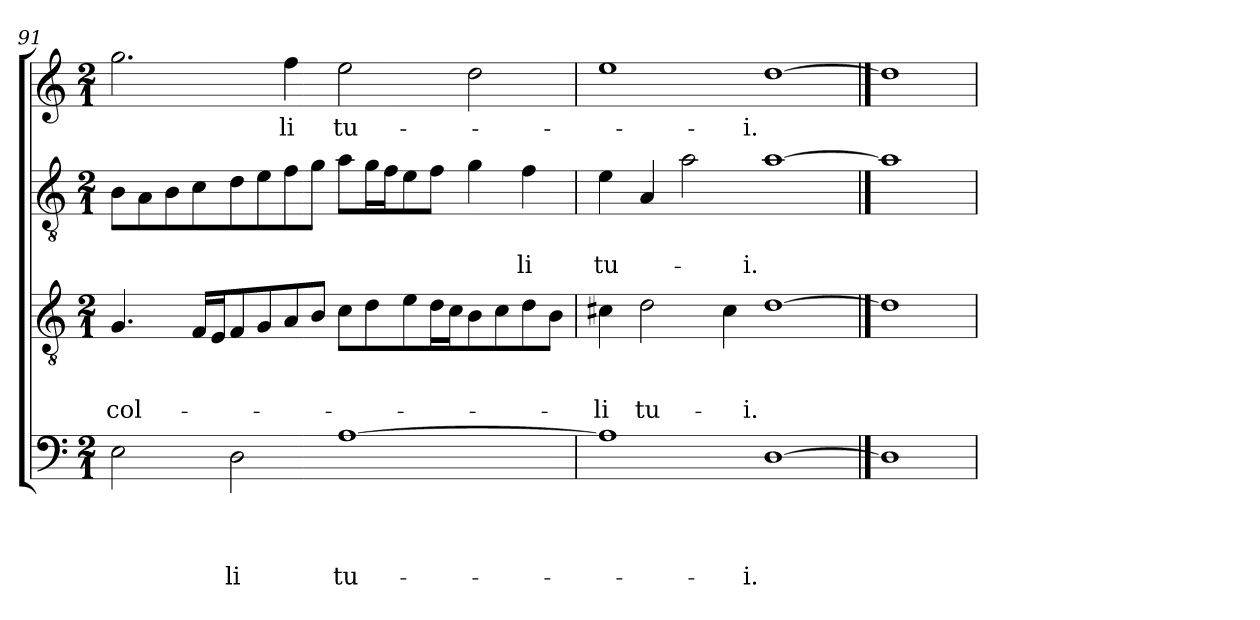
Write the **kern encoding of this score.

**kern	**text	**text	**text	**text	**kern	**text	**text	**text	**kern	**text	**text	**kern	**text
*part4	*part4	*part4	*part4	*part4	*part3	*part3	*part3	*part3	*part2	*part2	*part2	*part1	*part1
*staff4	*staff4	*staff4	*staff4	*staff4	*staff3	*staff3	*staff3	*staff3	*staff2	*staff2	*staff2	*staff1	*staff1
*clefF4	*	*	*	*	*clefGv2	*	*	*	*clefGv2	*	*	*clefG2	*
*k[]	*	*	*	*	*k[]	*	*	*	*k[]	*	*	*k[]	*
*C:	*	*	*	*	*C:	*	*	*	*C:	*	*	*C:	*
*M2/1	*	*	*	*	*M2/1	*	*	*	*M2/1	*	*	*M2/1	*
=91	=91	=91	=91	=91	=91	=91	=91	=91	=91	=91	=91	=91	=91
!	!	!	!	!	!	!	!	!LO:LY:b	!	!	!	!	!
2E\	.	.	.	.	4.G/	.	.	col-	8B\L	.	.	2.gg\	.
.	.	.	.	.	.	.	.	.	8A\	.	.	.	.
.	.	.	.	.	.	.	.	.	8B\	.	.	.	.
.	.	.	.	.	16F/LL	.	.	.	8c\	.	.	.	.
.	.	.	.	.	16E/J	.	.	.	.	.	.	.	.
!	!	!	!	!LO:LY:b	!	!	!	!	!	!	!	!	!
2D\	.	.	.	-li	8F/	.	.	.	8d\	.	.	.	.
.	.	.	.	.	8G/	.	.	.	8e\	.	.	.	.
!	!	!	!	!	!	!	!	!	!	!	!	!	!LO:LY:b
.	.	.	.	.	8A/	.	.	.	8f\	.	.	4ff\	-li
.	.	.	.	.	8B/J	.	.	.	8g\J	.	.	.	.
!	!	!	!	!LO:LY:b	!	!	!	!	!	!	!	!	!LO:LY:b
[1A	.	.	.	tu-	8c\L	.	.	.	8a\L	.	.	2ee\	tu-
.	.	.	.	.	8d\	.	.	.	16g\L	.	.	.	.
.	.	.	.	.	.	.	.	.	16f\J	.	.	.	.
.	.	.	.	.	8e\	.	.	.	8e\	.	.	.	.
.	.	.	.	.	16d\L	.	.	.	8f\J	.	.	.	.
.	.	.	.	.	16c\J	.	.	.	.	.	.	.	.
.	.	.	.	.	8B\	.	.	.	4g\	.	.	2dd\	.
.	.	.	.	.	8c\	.	.	.	.	.	.	.	.
!	!	!	!	!	!	!	!	!	!	!	!LO:LY:b	!	!
.	.	.	.	.	8d\	.	.	.	4f\	.	-li	.	.
.	.	.	.	.	8B\J	.	.	.	.	.	.	.	.
=92	=92	=92	=92	=92	=92	=92	=92	=92	=92	=92	=92	=92	=92
!	!	!	!	!	!	!	!	!LO:LY:b	!	!	!LO:LY:b	!	!
1A]	.	.	.	.	4c#X\	.	.	-li	4e\	.	tu-	1ee	.
!	!	!	!	!	!	!	!	!LO:LY:b	!	!	!	!	!
.	.	.	.	.	2d\	.	.	tu-	4A/	.	.	.	.
.	.	.	.	.	.	.	.	.	2a\	.	.	.	.
.	.	.	.	.	4c#\	.	.	.	.	.	.	.	.
!	!	!	!	!LO:LY:b	!	!	!	!LO:LY:b	!	!	!LO:LY:b	!	!LO:LY:b
[1D	.	.	.	-i.	[1d	.	.	-i.	[1a	.	-i.	[1dd	-i.
==93	==93	==93	==93	==93	==93	==93	==93	==93	==93	==93	==93	==93	==93
1D]	.	.	.	.	1d]	.	.	.	1a]	.	.	1dd]	.
=	=	=	=	=	=	=	=	=	=	=	=	=	=
*-	*-	*-	*-	*-	*-	*-	*-	*-	*-	*-	*-	*-	*-
